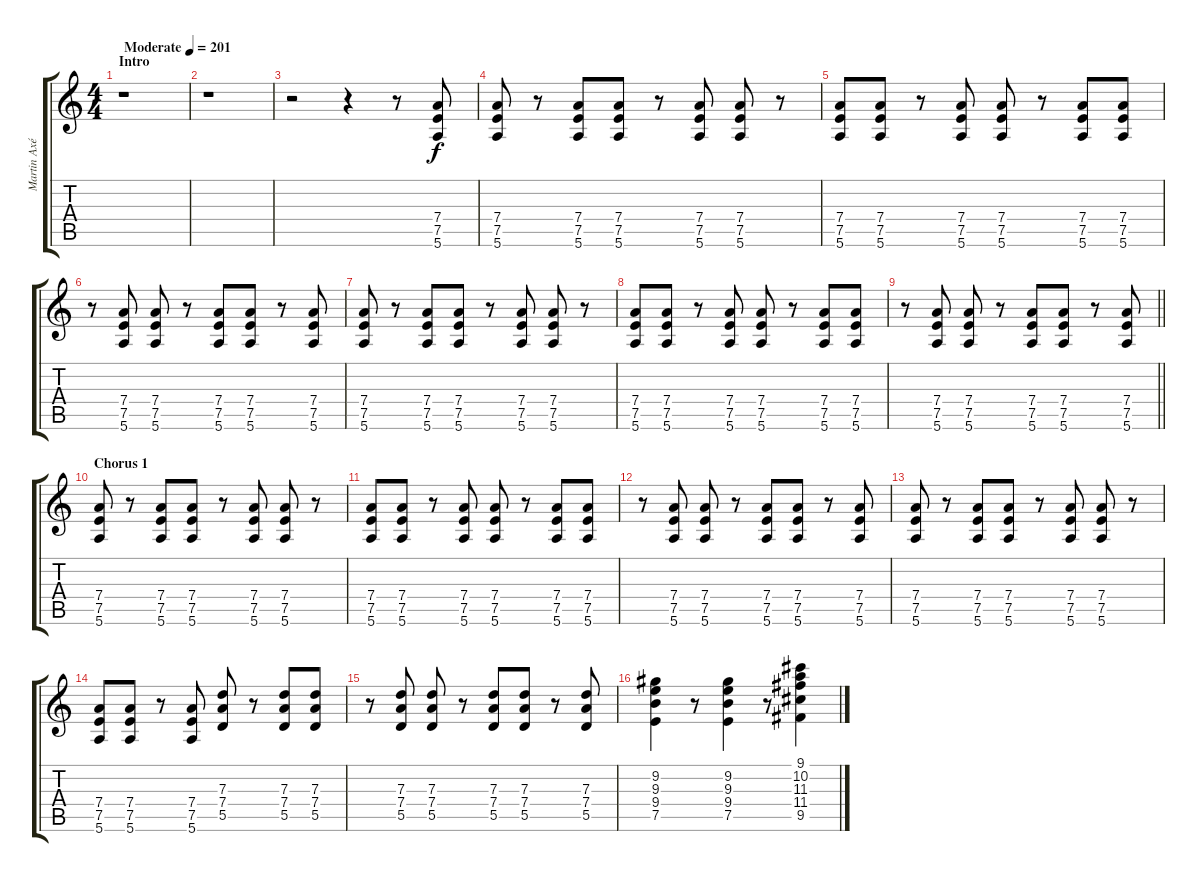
\track ("Martin Axén" "Martin Axé") {instrument distortionguitar}
\staff {score tabs}
\tuning (E4 B3 G3 D3 A2 E2) {hide}
\ts (4 4)
\section ("" "Intro")
\tempo (201 "Moderate")
\clef g2
\ks c
r.1{dy f instrument distortionguitar} |
r.1 |
r.2 r.4 r.8 (7.4 7.5 5.6).8 |
(7.4 7.5 5.6).8 r.8 (7.4 7.5 5.6).8 (7.4 7.5 5.6).8 r.8 (7.4 7.5 5.6).8 (7.4 7.5 5.6).8 r.8 |
(7.4 7.5 5.6).8 (7.4 7.5 5.6).8 r.8 (7.4 7.5 5.6).8 (7.4 7.5 5.6).8 r.8 (7.4 7.5 5.6).8 (7.4 7.5 5.6).8 |
r.8 (7.4 7.5 5.6).8 (7.4 7.5 5.6).8 r.8 (7.4 7.5 5.6).8 (7.4 7.5 5.6).8 r.8 (7.4 7.5 5.6).8 |
(7.4 7.5 5.6).8 r.8 (7.4 7.5 5.6).8 (7.4 7.5 5.6).8 r.8 (7.4 7.5 5.6).8 (7.4 7.5 5.6).8 r.8 |
(7.4 7.5 5.6).8 (7.4 7.5 5.6).8 r.8 (7.4 7.5 5.6).8 (7.4 7.5 5.6).8 r.8 (7.4 7.5 5.6).8 (7.4 7.5 5.6).8 |
\barLineRight lightlight
r.8 (7.4 7.5 5.6).8 (7.4 7.5 5.6).8 r.8 (7.4 7.5 5.6).8 (7.4 7.5 5.6).8 r.8 (7.4 7.5 5.6).8 |
\section ("" "Chorus 1")
(7.4 7.5 5.6).8 r.8 (7.4 7.5 5.6).8 (7.4 7.5 5.6).8 r.8 (7.4 7.5 5.6).8 (7.4 7.5 5.6).8 r.8 |
(7.4 7.5 5.6).8 (7.4 7.5 5.6).8 r.8 (7.4 7.5 5.6).8 (7.4 7.5 5.6).8 r.8 (7.4 7.5 5.6).8 (7.4 7.5 5.6).8 |
r.8 (7.4 7.5 5.6).8 (7.4 7.5 5.6).8 r.8 (7.4 7.5 5.6).8 (7.4 7.5 5.6).8 r.8 (7.4 7.5 5.6).8 |
(7.4 7.5 5.6).8 r.8 (7.4 7.5 5.6).8 (7.4 7.5 5.6).8 r.8 (7.4 7.5 5.6).8 (7.4 7.5 5.6).8 r.8 |
(7.4 7.5 5.6).8 (7.4 7.5 5.6).8 r.8 (7.4 7.5 5.6).8 (7.3 7.4 5.5).8 r.8 (7.3 7.4 5.5).8 (7.3 7.4 5.5).8 |
r.8 (7.3 7.4 5.5).8 (7.3 7.4 5.5).8 r.8 (7.3 7.4 5.5).8 (7.3 7.4 5.5).8 r.8 (7.3 7.4 5.5).8 |
(9.2 9.3 9.4 7.5).4 r.8 (9.2 9.3 9.4 7.5).4 r.8 (9.1 10.2 11.3 11.4 9.5).4
